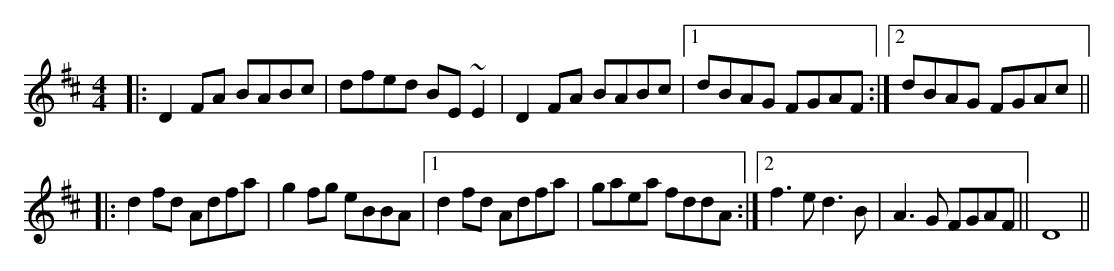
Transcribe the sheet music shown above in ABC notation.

X:1
M:4/4
K:D
|:D2FA BABc|dfed BE~E2|D2FA BABc|1 dBAG FGAF:|2 dBAG FGAc||
|:d2fd Adfa|g2fg eBBA|1 d2fd Adfa|gaea fddA:|2 f3e d3B|A3G FGAF||D8||
